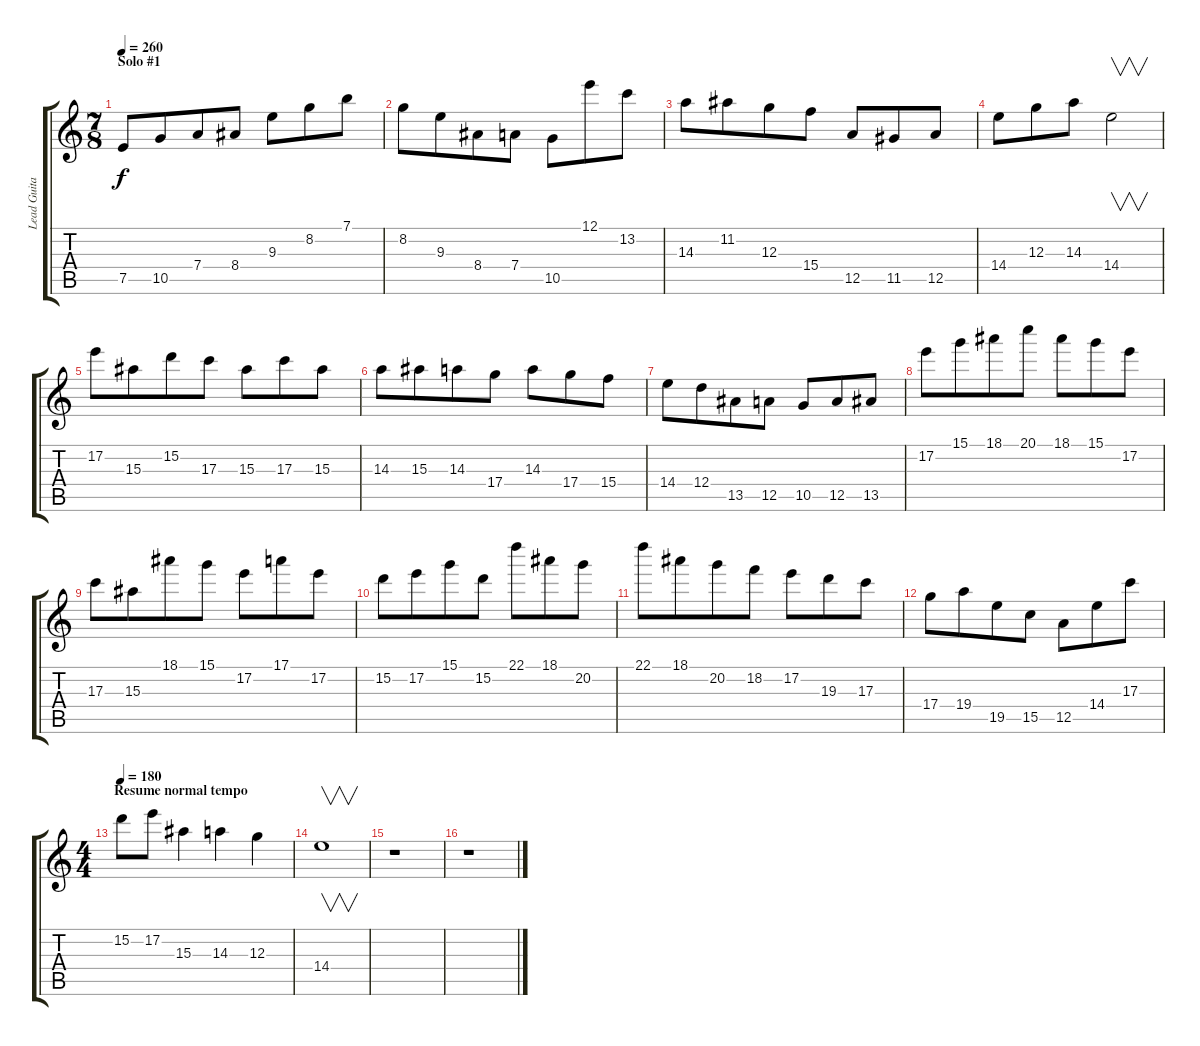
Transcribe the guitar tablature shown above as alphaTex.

\track ("Lead Guitar " "Lead Guita") {instrument overdrivenguitar}
\staff {score tabs}
\tuning (E4 B3 G3 D3 A2 E2) {hide}
\ts (7 8)
\section ("" "Solo #1")
\tempo 260
\clef g2
\ks c
7.5.8{dy f} 10.5.8 7.4.8 8.4.8 9.3.8 8.2.8 7.1.8 |
8.2.8 9.3.8 8.4.8 7.4.8 10.5.8 12.1.8 13.2.8 |
14.3.8 11.2.8 12.3.8 15.4.8 12.5.8 11.5.8 12.5.8 |
14.4.8 12.3.8 14.3.8 14.4.2{v} |
17.2.8 15.3.8 15.2.8 17.3.8 15.3.8 17.3.8 15.3.8 |
14.3.8 15.3.8 14.3.8 17.4.8 14.3.8 17.4.8 15.4.8 |
14.4.8 12.4.8 13.5.8 12.5.8 10.5.8 12.5.8 13.5.8 |
17.2.8 15.1.8 18.1.8 20.1.8 18.1.8 15.1.8 17.2.8 |
17.3.8 15.3.8 18.1.8 15.1.8 17.2.8 17.1.8 17.2.8 |
15.2.8 17.2.8 15.1.8 15.2.8 22.1.8 18.1.8 20.2.8 |
22.1.8 18.1.8 20.2.8 18.2.8 17.2.8 19.3.8 17.3.8 |
17.4.8 19.4.8 19.5.8 15.5.8 12.5.8 14.4.8 17.3.8 |
\ts (4 4)
\section ("" "Resume normal tempo")
\tempo 180
15.2.8 17.2.8 15.3.4 14.3.4 12.3.4 |
14.4.1{v} |
r.1 |
r.1
